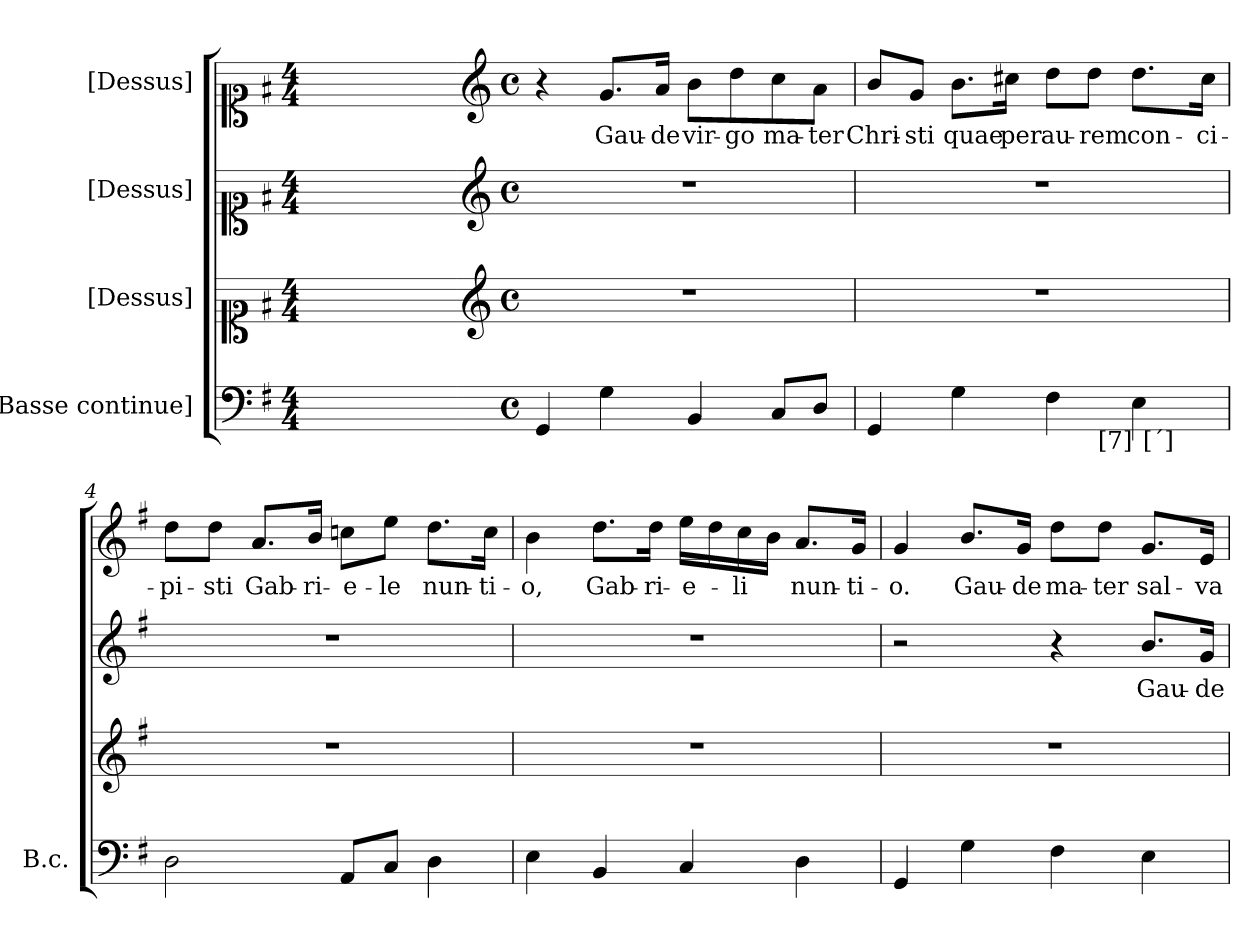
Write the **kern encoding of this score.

**kern	**kern	**kern	**text	**kern	**text
*part4	*part3	*part2	*part2	*part1	*part1
*staff4	*staff3	*staff2	*staff2	*staff1	*staff1
*I"[Basse continue]	*I"[Dessus]	*I"[Dessus]	*	*I"[Dessus]	*
*I'B.c.	*	*	*	*	*
!!LO:PB:g=z
*clefF4	*clefC1	*clefC1	*	*clefC1	*
*k[f#]	*k[f#]	*k[f#]	*	*k[f#]	*
*G:	*G:	*G:	*	*G:	*
*M4/4	*M4/4	*M4/4	*	*M4/4	*
=1	=1	=1	=1	=1	=1
1ryy	1ryy	1ryy	.	1ryy	.
=2-	=2-	=2-	=2-	=2-	=2-
*	*clefG2	*clefG2	*	*clefG2	*
*M4/4	*M4/4	*M4/4	*	*M4/4	*
*met(c)	*met(c)	*met(c)	*	*met(c)	*
4GGi/	1r	1r	.	4r	.
!	!	!	!	!	!LO:LY:b:color=#000000
4Gi\	.	.	.	8.gi/L	Gau-
!	!	!	!	!	!LO:LY:b:color=#000000
.	.	.	.	16ai/Jk	-de
!	!	!	!	!	!LO:LY:b:color=#000000
4BBi/	.	.	.	8bi\L	vir-
!	!	!	!	!	!LO:LY:b:color=#000000
.	.	.	.	8ddi\	-go
!	!	!	!	!	!LO:LY:b:color=#000000
8Ci/L	.	.	.	8cci\	ma-
!	!	!	!	!	!LO:LY:b:color=#000000
8Di/J	.	.	.	8ai\J	-ter
=3	=3	=3	=3	=3	=3
!	!	!	!	!	!LO:LY:b:color=#000000
*^	*	*	*	*	*
4GGi/	2..ryy	1r	1r	.	8bi/L	Chri-
!	!	!	!	!	!	!LO:LY:b:color=#000000
.	.	.	.	.	8gi/J	-sti
!	!	!	!	!	!	!LO:LY:b:color=#000000
4Gi\	.	.	.	.	8.bi\L	quae
!	!	!	!	!	!	!LO:LY:b:color=#000000
.	.	.	.	.	16cc#Xi\Jk	per
!	!	!	!	!	!	!LO:LY:b:color=#000000
4F#i\	.	.	.	.	8ddi\L	au-
!	!	!	!	!	!	!LO:LY:b:color=#000000
.	.	.	.	.	8ddi\J	-rem
!LO:TX:b:rj:t=[7]	!	!	!	!	!	!
!	!	!	!	!	!	!LO:LY:b:color=#000000
4Ei\	.	.	.	.	8.ddi\L	con-
!	!LO:TX:b:rj:t=[´]	!	!	!	!	!
.	8ryy	.	.	.	.	.
!	!	!	!	!	!	!LO:LY:b:color=#000000
.	.	.	.	.	16cc#i\Jk	-ci-
*v	*v	*	*	*	*	*
=4	=4	=4	=4	=4	=4
*^	*	*	*	*	*
!	!	!	!	!	!	!LO:LY:b:color=#000000
*v	*v	*	*	*	*	*
2Di\	1r	1r	.	8ddi\L	-pi-
!	!	!	!	!	!LO:LY:b:color=#000000
.	.	.	.	8ddi\J	-sti
!	!	!	!	!	!LO:LY:b:color=#000000
.	.	.	.	8.ai/L	Gab-
!	!	!	!	!	!LO:LY:b:color=#000000
.	.	.	.	16bi/Jk	-ri-
!	!	!	!	!	!LO:LY:b:color=#000000
8AAi/L	.	.	.	8ccni\L	-e-
!	!	!	!	!	!LO:LY:b:color=#000000
8Ci/J	.	.	.	8eei\J	-le
!	!	!	!	!	!LO:LY:b:color=#000000
4Di\	.	.	.	8.ddi\L	nun-
!	!	!	!	!	!LO:LY:b:color=#000000
.	.	.	.	16cci\Jk	-ti-
!!LO:LB:g=z
=5	=5	=5	=5	=5	=5
!	!	!	!	!	!LO:LY:b:color=#000000
4Ei\	1r	1r	.	4bi\	-o,
!	!	!	!	!	!LO:LY:b:color=#000000
4BBi/	.	.	.	8.ddi\L	Gab-
!	!	!	!	!	!LO:LY:b:color=#000000
.	.	.	.	16ddi\Jk	-ri-
!	!	!	!	!	!LO:LY:b:color=#000000
4Ci/	.	.	.	16eei\LL	-e-
.	.	.	.	16ddi\	.
!	!	!	!	!	!LO:LY:b:color=#000000
.	.	.	.	16cci\	-li
.	.	.	.	16bi\JJ	.
!	!	!	!	!	!LO:LY:b:color=#000000
4Di\	.	.	.	8.ai/L	nun-
!	!	!	!	!	!LO:LY:b:color=#000000
.	.	.	.	16gi/Jk	-ti-
=6	=6	=6	=6	=6	=6
!	!	!	!	!	!LO:LY:b:color=#000000
4GGi/	1r	2r	.	4gi/	-o.
!	!	!	!	!	!LO:LY:b:color=#000000
4Gi\	.	.	.	8.bi/L	Gau-
!	!	!	!	!	!LO:LY:b:color=#000000
.	.	.	.	16gi/Jk	-de
!	!	!	!	!	!LO:LY:b:color=#000000
4F#i\	.	4r	.	8ddi\L	ma-
!	!	!	!	!	!LO:LY:b:color=#000000
.	.	.	.	8ddi\J	-ter
!	!	!	!LO:LY:b:color=#000000	!	!
!	!	!	!	!	!LO:LY:b:color=#000000
4Ei\	.	8.bi/L	Gau-	8.gi/L	sal-
!	!	!	!LO:LY:b:color=#000000	!	!
!	!	!	!	!	!LO:LY:b:color=#000000
.	.	16gi/Jk	-de	16ei/Jk	-va-
=	=	=	=	=	=
*-	*-	*-	*-	*-	*-
